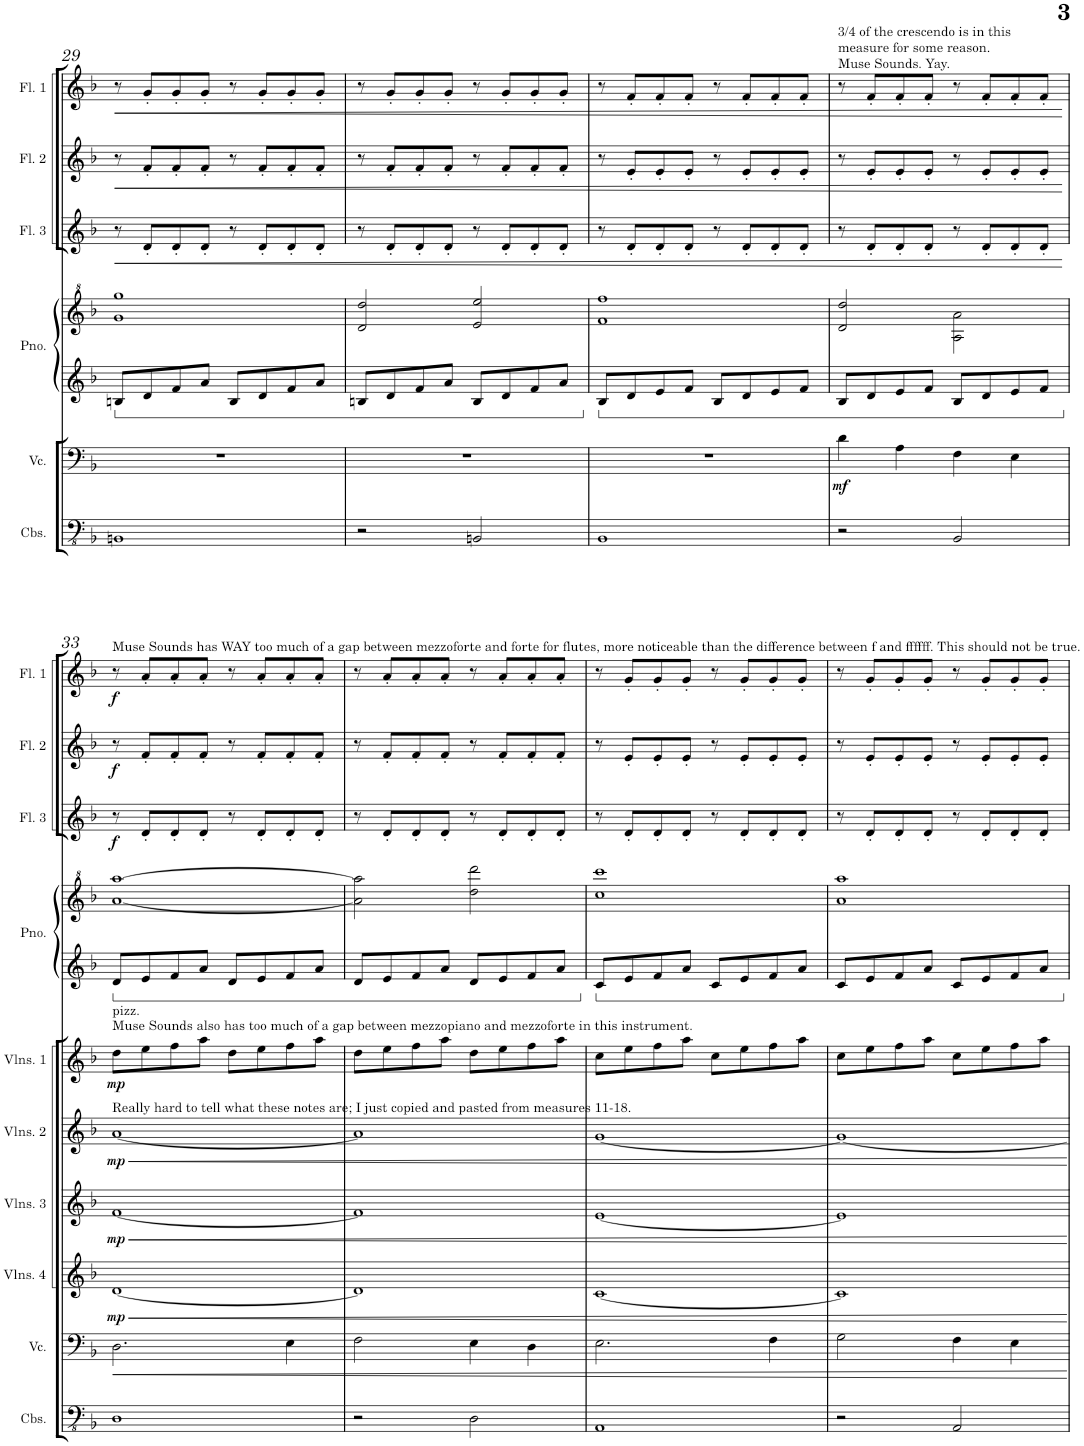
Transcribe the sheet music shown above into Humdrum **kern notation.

**kern	**kern	**dynam	**kern	**dynam	**kern	**dynam	**kern	**dynam	**kern	**dynam	**kern	**kern	**kern	**dynam	**kern	**dynam	**kern	**dynam	**kern
*part11	*part10	*part10	*part9	*part9	*part8	*part8	*part7	*part7	*part6	*part6	*part5	*part5	*part4	*part4	*part3	*part3	*part2	*part2	*part1
*staff12	*staff11	*staff11	*staff10	*staff10	*staff9	*staff9	*staff8	*staff8	*staff7	*staff7	*staff6	*staff5	*staff4	*staff4	*staff3	*staff3	*staff2	*staff2	*staff1
*I"Contrabasses	*I"Violoncello	*	*I"Violins 4	*	*I"Violins 3	*	*I"Violins 2	*	*I"Violins 1	*	*I"Piano	*	*I"Flute 3	*	*I"Flute 2	*	*I"Flute 1	*	*I"Piccolo
*I'Cbs.	*I'Vc.	*	*I'Vlns. 4	*	*I'Vlns. 3	*	*I'Vlns. 2	*	*I'Vlns. 1	*	*I'Pno.	*	*I'Fl. 3	*	*I'Fl. 2	*	*I'Fl. 1	*	*I'Picc.
!!LO:PB:g=z
*clefFv4	*clefF4	*	*clefG2	*	*clefG2	*	*clefG2	*	*clefG2	*	*clefG2	*clefG^2	*clefG2	*	*clefG2	*	*clefG2	*	*clefG^2
*	*	*	*	*	*	*	*	*	*	*	*	*	*	*	*	*	*	*	*Trd-7c-12
*k[b-]	*k[b-]	*	*k[b-]	*	*k[b-]	*	*k[b-]	*	*k[b-]	*	*k[b-]	*k[b-]	*k[b-]	*	*k[b-]	*	*k[b-]	*	*k[b-]
*M4/4	*M4/4	*	*M4/4	*	*M4/4	*	*M4/4	*	*M4/4	*	*M4/4	*M4/4	*M4/4	*	*M4/4	*	*M4/4	*	*M4/4
=29	=29	=29	=29	=29	=29	=29	=29	=29	=29	=29	=29	=29	=29	=29	=29	=29	=29	=29	=29
!	!	!	!	!	!	!	!	!	!	!	!	!	!	!LO:HP:b	!	!LO:HP:b	!	!LO:HP:b	!
1BBBn	1r	.	1r	.	1r	.	1r	.	1r	.	8Bn/L	1gg 1ggg	8r	<	8r	<	8r	<	1r
.	.	.	.	.	.	.	.	.	.	.	8d/	.	8d'/L	.	8f'/L	.	8g'/L	.	.
.	.	.	.	.	.	.	.	.	.	.	8f/	.	8d'/	.	8f'/	.	8g'/	.	.
.	.	.	.	.	.	.	.	.	.	.	8a/J	.	8d'/J	.	8f'/J	.	8g'/J	.	.
.	.	.	.	.	.	.	.	.	.	.	8B/L	.	8r	.	8r	.	8r	.	.
.	.	.	.	.	.	.	.	.	.	.	8d/	.	8d'/L	.	8f'/L	.	8g'/L	.	.
.	.	.	.	.	.	.	.	.	.	.	8f/	.	8d'/	.	8f'/	.	8g'/	.	.
.	.	.	.	.	.	.	.	.	.	.	8a/J	.	8d'/J	.	8f'/J	.	8g'/J	.	.
=30	=30	=30	=30	=30	=30	=30	=30	=30	=30	=30	=30	=30	=30	=30	=30	=30	=30	=30	=30
2r	1r	.	1r	.	1r	.	1r	.	1r	.	8Bn/L	2dd/ 2ddd/	8r	.	8r	.	8r	.	1r
.	.	.	.	.	.	.	.	.	.	.	8d/	.	8d'/L	.	8f'/L	.	8g'/L	.	.
.	.	.	.	.	.	.	.	.	.	.	8f/	.	8d'/	.	8f'/	.	8g'/	.	.
.	.	.	.	.	.	.	.	.	.	.	8a/J	.	8d'/J	.	8f'/J	.	8g'/J	.	.
2BBBn/	.	.	.	.	.	.	.	.	.	.	8B/L	2ee/ 2eee/	8r	.	8r	.	8r	.	.
.	.	.	.	.	.	.	.	.	.	.	8d/	.	8d'/L	.	8f'/L	.	8g'/L	.	.
.	.	.	.	.	.	.	.	.	.	.	8f/	.	8d'/	.	8f'/	.	8g'/	.	.
.	.	.	.	.	.	.	.	.	.	.	8a/J	.	8d'/J	.	8f'/J	.	8g'/J	.	.
=31	=31	=31	=31	=31	=31	=31	=31	=31	=31	=31	=31	=31	=31	=31	=31	=31	=31	=31	=31
1BBB-	1r	.	1r	.	1r	.	1r	.	1r	.	8B-/L	1ff 1fff	8r	.	8r	.	8r	.	1r
.	.	.	.	.	.	.	.	.	.	.	8d/	.	8d'/L	.	8e'/L	.	8f'/L	.	.
.	.	.	.	.	.	.	.	.	.	.	8e/	.	8d'/	.	8e'/	.	8f'/	.	.
.	.	.	.	.	.	.	.	.	.	.	8f/J	.	8d'/J	.	8e'/J	.	8f'/J	.	.
.	.	.	.	.	.	.	.	.	.	.	8B-/L	.	8r	.	8r	.	8r	.	.
.	.	.	.	.	.	.	.	.	.	.	8d/	.	8d'/L	.	8e'/L	.	8f'/L	.	.
.	.	.	.	.	.	.	.	.	.	.	8e/	.	8d'/	.	8e'/	.	8f'/	.	.
.	.	.	.	.	.	.	.	.	.	.	8f/J	.	8d'/J	.	8e'/J	.	8f'/J	.	.
=32	=32	=32	=32	=32	=32	=32	=32	=32	=32	=32	=32	=32	=32	=32	=32	=32	=32	=32	=32
*	*	*	*	*	*	*	*	*	*	*	*	*^	*	*	*	*	*	*	*
!	!	!	!	!	!	!	!	!	!	!	!	!	!	!	!	!	!	!LO:TX:a:t=3/4 of the crescendo is in this	!	!
!	!	!	!	!	!	!	!	!	!	!	!	!	!	!	!	!	!	!LO:TX:a:t=measure for some reason.	!	!
!	!	!	!	!	!	!	!	!	!	!	!	!	!	!	!	!	!	!LO:TX:a:t=Muse Sounds. Yay.	!	!
!	!	!LO:DY:b	!	!	!	!	!	!	!	!	!	!	!	!	!	!	!	!	!	!
2r	4d\	mf	1r	.	1r	.	1r	.	1r	.	8B-/L	2dd/ 2ddd/	2ryy	8r	.	8r	.	8r	.	1r
.	.	.	.	.	.	.	.	.	.	.	8d/	.	.	8d'/L	.	8e'/L	.	8f'/L	.	.
.	4A\	.	.	.	.	.	.	.	.	.	8e/	.	.	8d'/	.	8e'/	.	8f'/	.	.
.	.	.	.	.	.	.	.	.	.	.	8f/J	.	.	8d'/J	.	8e'/J	.	8f'/J	.	.
2BBB-/	4F\	.	.	.	.	.	.	.	.	.	8B-/L	2ryy	2a\ 2aa\	8r	.	8r	.	8r	.	.
.	.	.	.	.	.	.	.	.	.	.	8d/	.	.	8d'/L	.	8e'/L	.	8f'/L	.	.
.	4E\	.	.	.	.	.	.	.	.	.	8e/	.	.	8d'/	.	8e'/	.	8f'/	.	.
.	.	.	.	.	.	.	.	.	.	.	8f/J	.	.	8d'/J	.	8e'/J	.	8f'/J	.	.
*	*	*	*	*	*	*	*	*	*	*	*	*v	*v	*	*	*	*	*	*	*
.	.	.	.	.	.	.	.	.	.	.	.	.	.	[	.	[	.	[	.
!!LO:LB:g=z
=33	=33	=33	=33	=33	=33	=33	=33	=33	=33	=33	=33	=33	=33	=33	=33	=33	=33	=33	=33
!	!	!	!	!	!	!	!	!	!	!	!	!	!	!	!	!	!LO:TX:a:t=Muse Sounds has WAY too much of a gap between mezzoforte and forte for flutes, more noticeable than the difference between f and ffffff. This should not be true.	!	!
!	!	!	!	!	!	!	!	!	!LO:TX:a:t=pizz.	!	!	!	!	!	!	!	!	!	!
!	!	!	!	!	!	!	!	!	!LO:TX:a:t=Muse Sounds also has too much of a gap between mezzopiano and mezzoforte in this instrument.	!	!	!	!	!	!	!	!	!	!
!	!	!	!	!	!	!	!LO:TX:a:t=Really hard to tell what these notes are; I just copied and pasted from measures 11-18.	!	!	!	!	!	!	!	!	!	!	!	!
!	!	!	!	!LO:DY:b	!	!LO:DY:b	!	!LO:DY:b	!	!LO:DY:b	!	!	!	!LO:DY:b	!	!LO:DY:b	!	!LO:DY:b	!
1DD	2.D\	.	[1d	mp	[1f	mp	[1a	mp	8dd\L	mp	8d/L	[1aa [1aaa	8r	f	8r	f	8r	f	1r
.	.	.	.	.	.	.	.	.	8ee\	.	8e/	.	8d'/L	.	8f'/L	.	8a'/L	.	.
.	.	.	.	.	.	.	.	.	8ff\	.	8f/	.	8d'/	.	8f'/	.	8a'/	.	.
.	.	.	.	.	.	.	.	.	8aa\J	.	8a/J	.	8d'/J	.	8f'/J	.	8a'/J	.	.
.	.	.	.	.	.	.	.	.	8dd\L	.	8d/L	.	8r	.	8r	.	8r	.	.
.	.	.	.	.	.	.	.	.	8ee\	.	8e/	.	8d'/L	.	8f'/L	.	8a'/L	.	.
.	4E\	.	.	.	.	.	.	.	8ff\	.	8f/	.	8d'/	.	8f'/	.	8a'/	.	.
.	.	.	.	.	.	.	.	.	8aa\J	.	8a/J	.	8d'/J	.	8f'/J	.	8a'/J	.	.
=34	=34	=34	=34	=34	=34	=34	=34	=34	=34	=34	=34	=34	=34	=34	=34	=34	=34	=34	=34
2r	2F\	.	1d]	.	1f]	.	1a]	.	8dd\L	.	8d/L	2aa\] 2aaa\]	8r	.	8r	.	8r	.	1r
.	.	.	.	.	.	.	.	.	8ee\	.	8e/	.	8d'/L	.	8f'/L	.	8a'/L	.	.
.	.	.	.	.	.	.	.	.	8ff\	.	8f/	.	8d'/	.	8f'/	.	8a'/	.	.
.	.	.	.	.	.	.	.	.	8aa\J	.	8a/J	.	8d'/J	.	8f'/J	.	8a'/J	.	.
2DD\	4E\	.	.	.	.	.	.	.	8dd\L	.	8d/L	2ddd\ 2dddd\	8r	.	8r	.	8r	.	.
.	.	.	.	.	.	.	.	.	8ee\	.	8e/	.	8d'/L	.	8f'/L	.	8a'/L	.	.
.	4D\	.	.	.	.	.	.	.	8ff\	.	8f/	.	8d'/	.	8f'/	.	8a'/	.	.
.	.	.	.	.	.	.	.	.	8aa\J	.	8a/J	.	8d'/J	.	8f'/J	.	8a'/J	.	.
=35	=35	=35	=35	=35	=35	=35	=35	=35	=35	=35	=35	=35	=35	=35	=35	=35	=35	=35	=35
1AAA	2.E\	.	[1c	.	[1e	.	[1g	.	8cc\L	.	8c/L	1ccc 1cccc	8r	.	8r	.	8r	.	1r
.	.	.	.	.	.	.	.	.	8ee\	.	8e/	.	8d'/L	.	8e'/L	.	8g'/L	.	.
.	.	.	.	.	.	.	.	.	8ff\	.	8f/	.	8d'/	.	8e'/	.	8g'/	.	.
.	.	.	.	.	.	.	.	.	8aa\J	.	8a/J	.	8d'/J	.	8e'/J	.	8g'/J	.	.
.	.	.	.	.	.	.	.	.	8cc\L	.	8c/L	.	8r	.	8r	.	8r	.	.
.	.	.	.	.	.	.	.	.	8ee\	.	8e/	.	8d'/L	.	8e'/L	.	8g'/L	.	.
.	4F\	.	.	.	.	.	.	.	8ff\	.	8f/	.	8d'/	.	8e'/	.	8g'/	.	.
.	.	.	.	.	.	.	.	.	8aa\J	.	8a/J	.	8d'/J	.	8e'/J	.	8g'/J	.	.
=36	=36	=36	=36	=36	=36	=36	=36	=36	=36	=36	=36	=36	=36	=36	=36	=36	=36	=36	=36
2r	2G\	.	1c]	.	1e]	.	1g_	.	8cc\L	.	8c/L	1aa 1aaa	8r	.	8r	.	8r	.	1r
.	.	.	.	.	.	.	.	.	8ee\	.	8e/	.	8d'/L	.	8e'/L	.	8g'/L	.	.
.	.	.	.	.	.	.	.	.	8ff\	.	8f/	.	8d'/	.	8e'/	.	8g'/	.	.
.	.	.	.	.	.	.	.	.	8aa\J	.	8a/J	.	8d'/J	.	8e'/J	.	8g'/J	.	.
2AAA/	4F\	.	.	.	.	.	.	.	8cc\L	.	8c/L	.	8r	.	8r	.	8r	.	.
.	.	.	.	.	.	.	.	.	8ee\	.	8e/	.	8d'/L	.	8e'/L	.	8g'/L	.	.
.	4E\	.	.	.	.	.	.	.	8ff\	.	8f/	.	8d'/	.	8e'/	.	8g'/	.	.
.	.	.	.	.	.	.	.	.	8aa\J	.	8a/J	.	8d'/J	.	8e'/J	.	8g'/J	.	.
=	=	=	=	=	=	=	=	=	=	=	=	=	=	=	=	=	=	=	=
*-	*-	*-	*-	*-	*-	*-	*-	*-	*-	*-	*-	*-	*-	*-	*-	*-	*-	*-	*-
